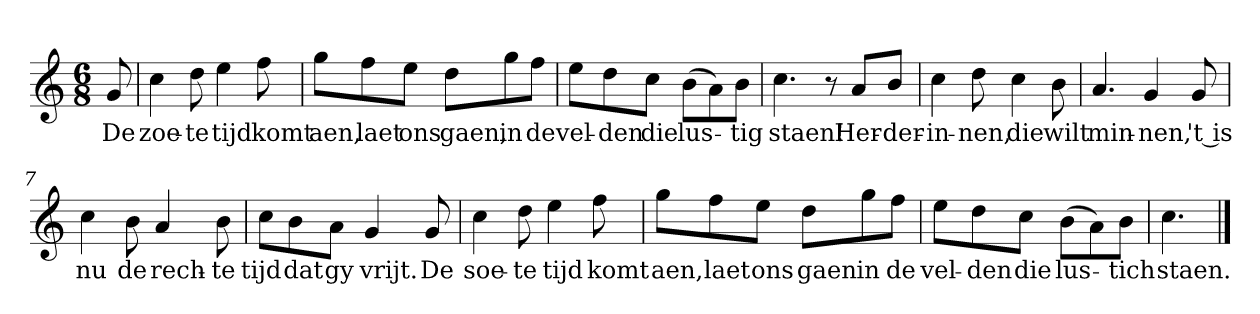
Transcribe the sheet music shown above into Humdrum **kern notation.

**kern	**text
*part1	*part1
*staff1	*staff1
*clefG2	*
*k[]	*
*C:	*
*M6/8	*
*MM120	*
=	=
8g	De
=1	=1
4cc	zoe-
8dd	-te
4ee	tijd
8ff	komt
=2	=2
8gg\L	aen,
8ff\	laet
8ee\J	ons
8dd\L	gaen,
8gg\	in
8ff\J	de
=3	=3
8ee\L	vel-
8dd\	-den
8cc\J	die
(8b\L	lus-
8a\)	.
8b\J	-tig
=4	=4
4.cc	staen!
8r	.
8a/L	Her-
8b/J	-der-
=5	=5
4cc	-in-
8dd	-nen,
4cc	die
8b	wilt
=6	=6
4.a	min-
4g	-nen,
8g	't is
=7	=7
4cc	nu
8b	de
4a	rech-
8b	-te
=8	=8
8cc\L	tijd
8b\	dat
8a\J	gy
4g	vrijt.
8g	De
=9	=9
4cc	soe-
8dd	-te
4ee	tijd
8ff	komt
=10	=10
8gg\L	aen,
8ff\	laet
8ee\J	ons
8dd\L	gaen
8gg\	in
8ff\J	de
=11	=11
8ee\L	vel-
8dd\	-den
8cc\J	die
(8b\L	lus-
8a\)	.
8b\J	-tich
=12	=12
4.cc	staen.
==	==
*-	*-
